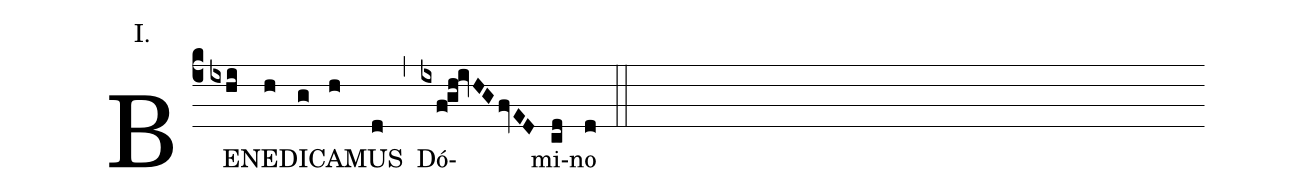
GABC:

annotation:I.;
mode:.;
office-part:Kyriale;
%%
(c4) BE(ixhi)NE(h)DI(g)CA(h)MUS(d) (,) Dó(ixf!gh!ivHGfvED)mi(cd)no(d) (::)
